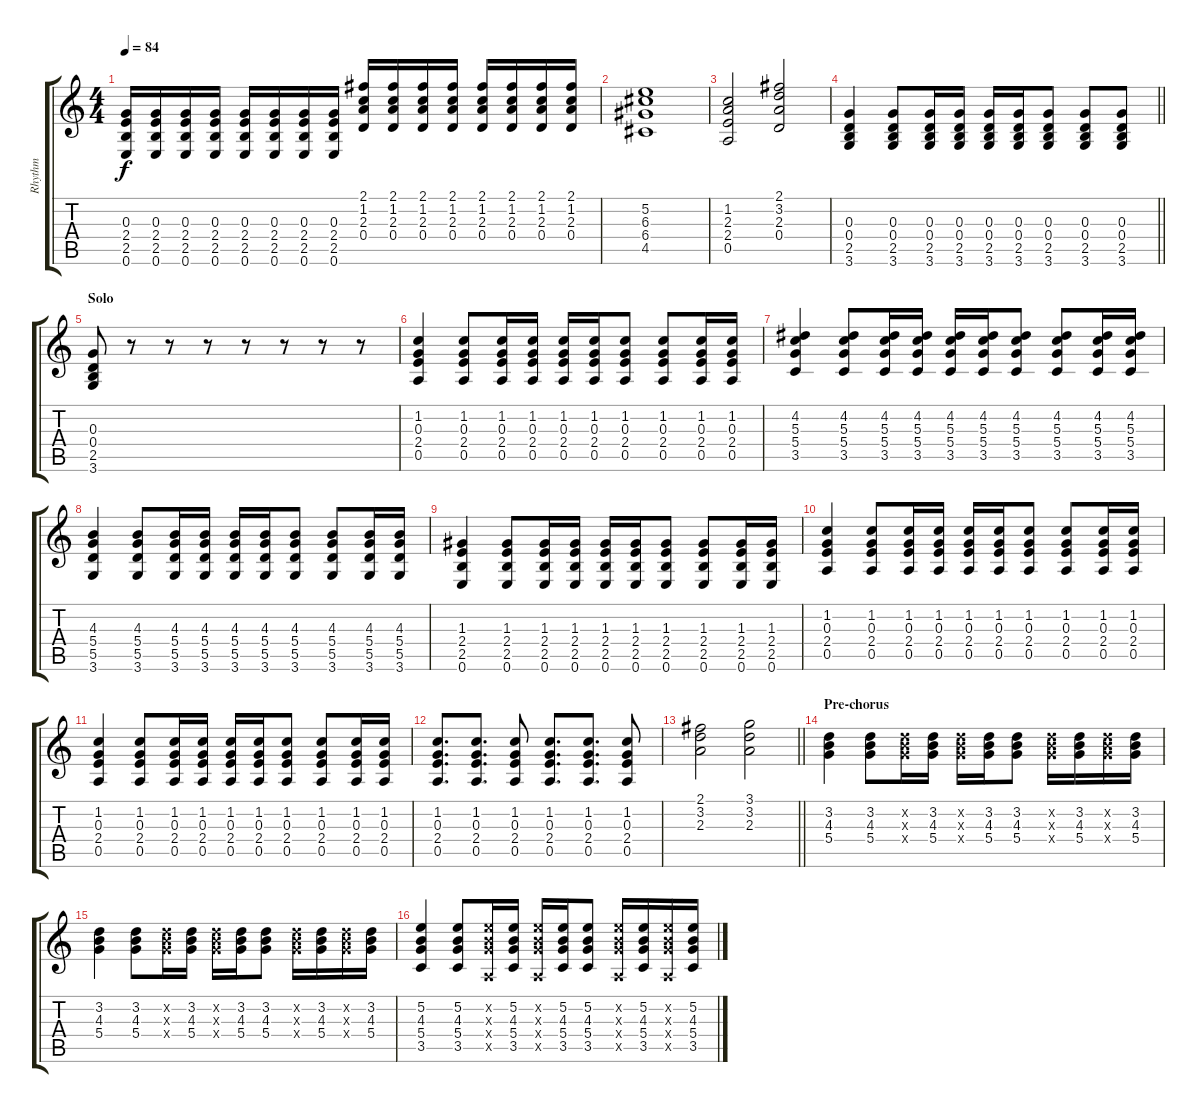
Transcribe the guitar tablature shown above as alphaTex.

\track ("Rhythm" "Rhythm") {instrument electricguitarclean}
\staff {score tabs}
\tuning (E4 B3 G3 D3 A2 E2) {hide}
\ts (4 4)
\tempo 84
\clef g2
\ks c
(0.3 2.4 2.5 0.6).16{dy f} (0.3 2.4 2.5 0.6).16 (0.3 2.4 2.5 0.6).16 (0.3 2.4 2.5 0.6).16 (0.3 2.4 2.5 0.6).16 (0.3 2.4 2.5 0.6).16 (0.3 2.4 2.5 0.6).16 (0.3 2.4 2.5 0.6).16 (2.1 1.2 2.3 0.4).16 (2.1 1.2 2.3 0.4).16 (2.1 1.2 2.3 0.4).16 (2.1 1.2 2.3 0.4).16 (2.1 1.2 2.3 0.4).16 (2.1 1.2 2.3 0.4).16 (2.1 1.2 2.3 0.4).16 (2.1 1.2 2.3 0.4).16 |
(5.2 6.3 6.4 4.5).1 |
(1.2 2.3 2.4 0.5).2{instrument electricguitarclean} (2.1 3.2 2.3 0.4).2 |
\barLineRight lightlight
(0.3 0.4 2.5 3.6).4 (0.3 0.4 2.5 3.6).8 (0.3 0.4 2.5 3.6).16 (0.3 0.4 2.5 3.6).16 (0.3 0.4 2.5 3.6).16 (0.3 0.4 2.5 3.6).16 (0.3 0.4 2.5 3.6).8 (0.3 0.4 2.5 3.6).8 (0.3 0.4 2.5 3.6).8 |
\section ("" "Solo")
(0.3 0.4 2.5 3.6).8 r.8 r.8 r.8 r.8 r.8 r.8 r.8 |
(1.2 0.3 2.4 0.5).4{volume 9} (1.2 0.3 2.4 0.5).8 (1.2 0.3 2.4 0.5).16 (1.2 0.3 2.4 0.5).16 (1.2 0.3 2.4 0.5).16 (1.2 0.3 2.4 0.5).16 (1.2 0.3 2.4 0.5).8 (1.2 0.3 2.4 0.5).8 (1.2 0.3 2.4 0.5).16 (1.2 0.3 2.4 0.5).16 |
(4.2 5.3 5.4 3.5).4 (4.2 5.3 5.4 3.5).8 (4.2 5.3 5.4 3.5).16 (4.2 5.3 5.4 3.5).16 (4.2 5.3 5.4 3.5).16 (4.2 5.3 5.4 3.5).16 (4.2 5.3 5.4 3.5).8 (4.2 5.3 5.4 3.5).8 (4.2 5.3 5.4 3.5).16 (4.2 5.3 5.4 3.5).16 |
(4.3 5.4 5.5 3.6).4 (4.3 5.4 5.5 3.6).8 (4.3 5.4 5.5 3.6).16 (4.3 5.4 5.5 3.6).16 (4.3 5.4 5.5 3.6).16 (4.3 5.4 5.5 3.6).16 (4.3 5.4 5.5 3.6).8 (4.3 5.4 5.5 3.6).8 (4.3 5.4 5.5 3.6).16 (4.3 5.4 5.5 3.6).16 |
(1.3 2.4 2.5 0.6).4 (1.3 2.4 2.5 0.6).8 (1.3 2.4 2.5 0.6).16 (1.3 2.4 2.5 0.6).16 (1.3 2.4 2.5 0.6).16 (1.3 2.4 2.5 0.6).16 (1.3 2.4 2.5 0.6).8 (1.3 2.4 2.5 0.6).8 (1.3 2.4 2.5 0.6).16 (1.3 2.4 2.5 0.6).16 |
(1.2 0.3 2.4 0.5).4 (1.2 0.3 2.4 0.5).8 (1.2 0.3 2.4 0.5).16 (1.2 0.3 2.4 0.5).16 (1.2 0.3 2.4 0.5).16 (1.2 0.3 2.4 0.5).16 (1.2 0.3 2.4 0.5).8 (1.2 0.3 2.4 0.5).8 (1.2 0.3 2.4 0.5).16 (1.2 0.3 2.4 0.5).16 |
(1.2 0.3 2.4 0.5).4 (1.2 0.3 2.4 0.5).8 (1.2 0.3 2.4 0.5).16 (1.2 0.3 2.4 0.5).16 (1.2 0.3 2.4 0.5).16 (1.2 0.3 2.4 0.5).16 (1.2 0.3 2.4 0.5).8 (1.2 0.3 2.4 0.5).8 (1.2 0.3 2.4 0.5).16 (1.2 0.3 2.4 0.5).16 |
(1.2 0.3 2.4 0.5).8{d} (1.2 0.3 2.4 0.5).8{d} (1.2 0.3 2.4 0.5).8 (1.2 0.3 2.4 0.5).8{d} (1.2 0.3 2.4 0.5).8{d} (1.2 0.3 2.4 0.5).8 |
\barLineRight lightlight
(2.1 3.2 2.3).2 (3.1 3.2 2.3).2 |
\section ("" "Pre-chorus")
(3.2 4.3 5.4).4 (3.2 4.3 5.4).8 (3.2{x} 4.3{x} 5.4{x}).16 (3.2 4.3 5.4).16 (3.2{x} 4.3{x} 5.4{x}).16 (3.2 4.3 5.4).16 (3.2 4.3 5.4).8 (3.2{x} 4.3{x} 5.4{x}).16 (3.2 4.3 5.4).16 (3.2{x} 4.3{x} 5.4{x}).16 (3.2 4.3 5.4).16 |
(3.2 4.3 5.4).4 (3.2 4.3 5.4).8 (3.2{x} 4.3{x} 5.4{x}).16 (3.2 4.3 5.4).16 (3.2{x} 4.3{x} 5.4{x}).16 (3.2 4.3 5.4).16 (3.2 4.3 5.4).8 (3.2{x} 4.3{x} 5.4{x}).16 (3.2 4.3 5.4).16 (3.2{x} 4.3{x} 5.4{x}).16 (3.2 4.3 5.4).16 |
(5.2 4.3 5.4 3.5).4 (5.2 4.3 5.4 3.5).8 (5.2{x} 4.3{x} 5.4{x} 0.5{x}).16 (5.2 4.3 5.4 3.5).16 (5.2{x} 4.3{x} 5.4{x} 0.5{x}).16 (5.2 4.3 5.4 3.5).16 (5.2 4.3 5.4 3.5).8 (5.2{x} 4.3{x} 5.4{x} 0.5{x}).16 (5.2 4.3 5.4 3.5).16 (5.2{x} 4.3{x} 5.4{x} 0.5{x}).16 (5.2 4.3 5.4 3.5).16
